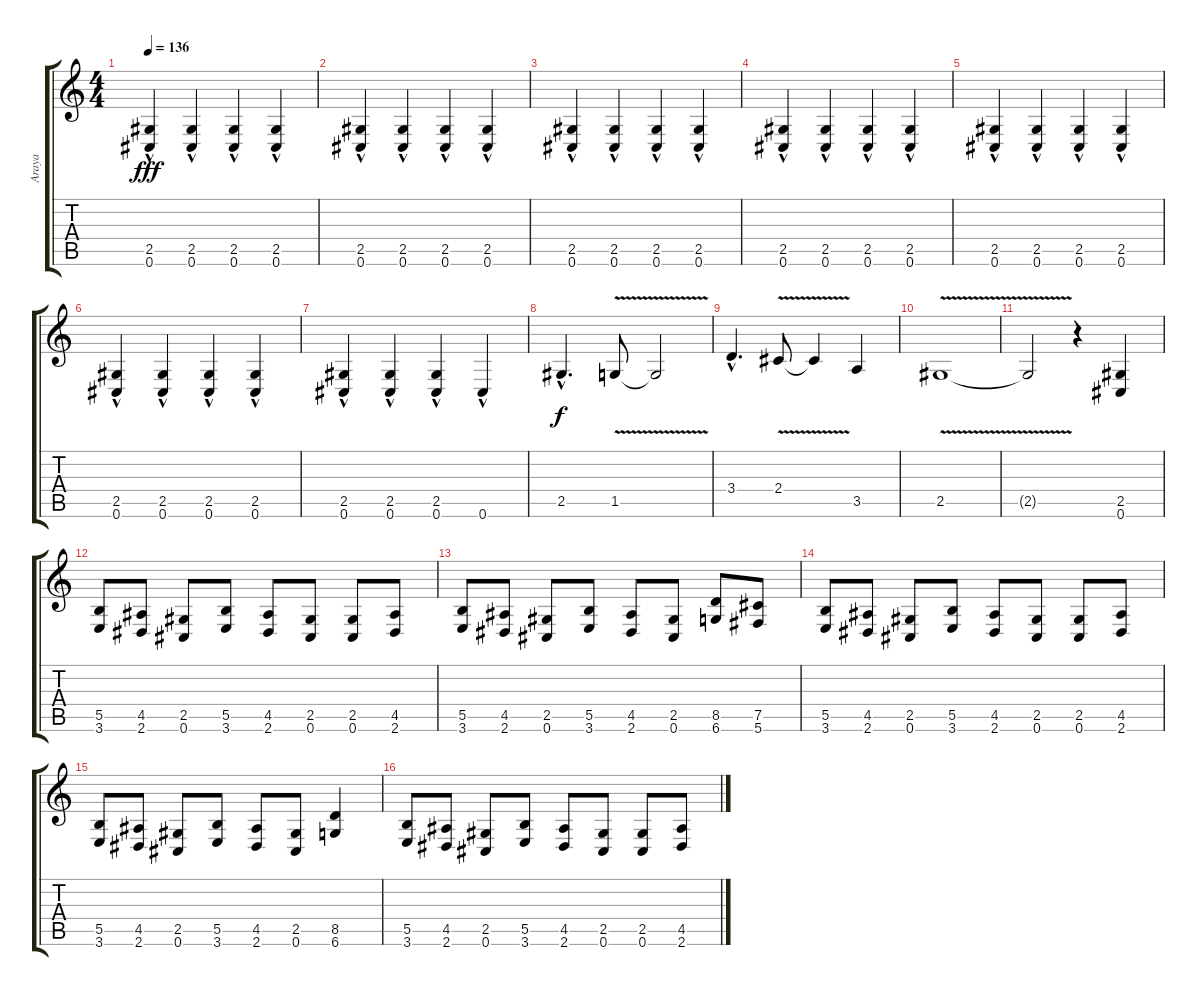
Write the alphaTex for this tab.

\track ("Araya" "Araya") {instrument electricbassfinger}
\staff {score tabs}
\tuning (Db4 Ab3 E3 B2 Gb2 Db2) {hide}
\ts (4 4)
\tempo 136
\clef g2
\ks c
(2.5{hac} 0.6{hac}).4{dy fff} (2.5{hac} 0.6{hac}).4 (2.5{hac} 0.6{hac}).4 (2.5{hac} 0.6{hac}).4 |
(2.5{hac} 0.6{hac}).4 (2.5{hac} 0.6{hac}).4 (2.5{hac} 0.6{hac}).4 (2.5{hac} 0.6{hac}).4 |
(2.5{hac} 0.6{hac}).4 (2.5{hac} 0.6{hac}).4 (2.5{hac} 0.6{hac}).4 (2.5{hac} 0.6{hac}).4 |
(2.5{hac} 0.6{hac}).4 (2.5{hac} 0.6{hac}).4 (2.5{hac} 0.6{hac}).4 (2.5{hac} 0.6{hac}).4 |
(2.5{hac} 0.6{hac}).4 (2.5{hac} 0.6{hac}).4 (2.5{hac} 0.6{hac}).4 (2.5{hac} 0.6{hac}).4 |
(2.5{hac} 0.6{hac}).4 (2.5{hac} 0.6{hac}).4 (2.5{hac} 0.6{hac}).4 (2.5{hac} 0.6{hac}).4 |
(2.5{hac} 0.6{hac}).4 (2.5{hac} 0.6{hac}).4 (2.5{hac} 0.6{hac}).4 0.6{hac}.4 |
2.5{hac}.4{d dy f} 1.5{v}.8 1.5{t}.2 |
3.4{hac}.4{d} 2.4{v}.8 2.4{t}.4 3.5.4 |
2.5{v}.1 |
2.5{t}.2 r.4 (2.5 0.6).4 |
(5.5 3.6).8 (4.5 2.6).8 (2.5 0.6).8 (5.5 3.6).8 (4.5 2.6).8 (2.5 0.6).8 (2.5 0.6).8 (4.5 2.6).8 |
(5.5 3.6).8 (4.5 2.6).8 (2.5 0.6).8 (5.5 3.6).8 (4.5 2.6).8 (2.5 0.6).8 (8.5 6.6).8 (7.5 5.6).8 |
(5.5 3.6).8 (4.5 2.6).8 (2.5 0.6).8 (5.5 3.6).8 (4.5 2.6).8 (2.5 0.6).8 (2.5 0.6).8 (4.5 2.6).8 |
(5.5 3.6).8 (4.5 2.6).8 (2.5 0.6).8 (5.5 3.6).8 (4.5 2.6).8 (2.5 0.6).8 (8.5 6.6).4 |
(5.5 3.6).8 (4.5 2.6).8 (2.5 0.6).8 (5.5 3.6).8 (4.5 2.6).8 (2.5 0.6).8 (2.5 0.6).8 (4.5 2.6).8
